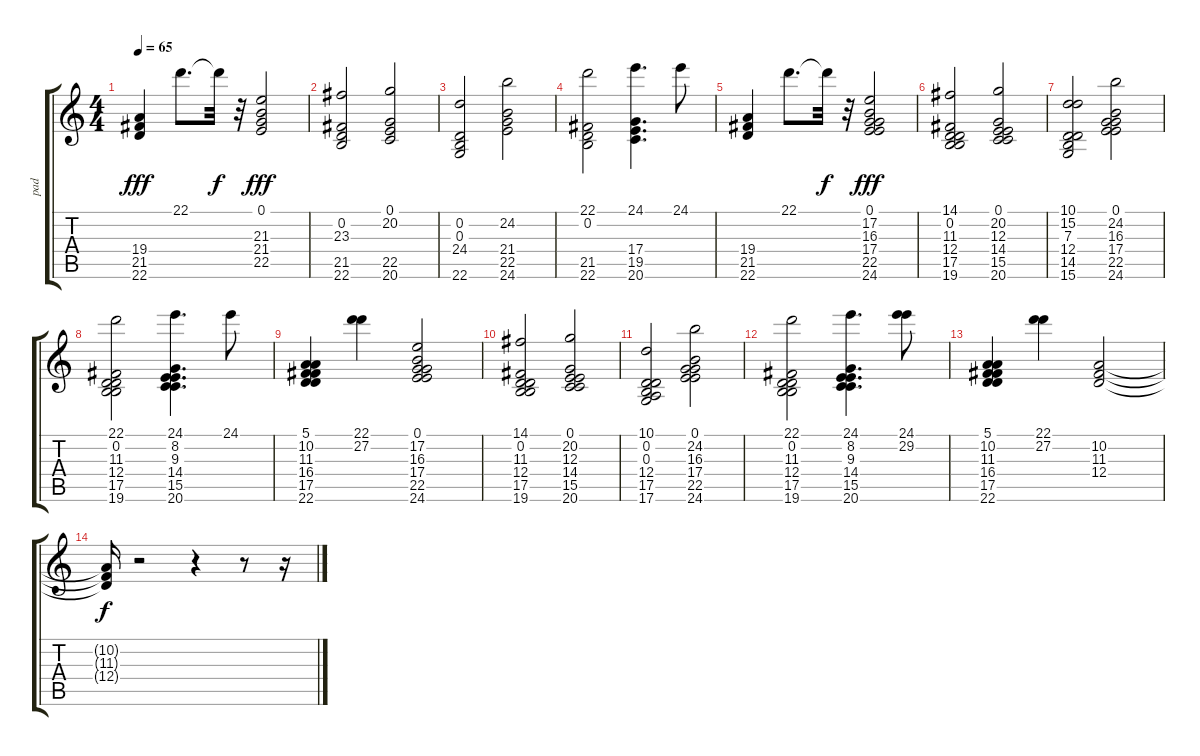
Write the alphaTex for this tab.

\track ("pad" "pad") {instrument stringensemble1}
\staff {score tabs}
\tuning (E4 B3 G3 D3 A2 E2) {hide}
\ts (4 4)
\tempo 65
\clef g2
\ks c
(19.4 21.5 22.6).4{dy fff} 22.1.8{d} 22.1{t}.32{dy f} r.32 (0.1 21.3 21.4 22.5).2{dy fff} |
(0.2 23.3 21.5 22.6).2 (0.1 20.2 22.5 20.6).2 |
(0.2 0.3 24.4 22.6).2 (24.2 21.4 22.5 24.6).2 |
(22.1 0.2 21.5 22.6).2 (24.1 17.4 19.5 20.6).4{d} 24.1.8 |
(19.4 21.5 22.6).4 22.1.8{d} 22.1{t}.32{dy f} r.32 (0.1 17.2 16.3 17.4 22.5 24.6).2{dy fff} |
(14.1 0.2 11.3 12.4 17.5 19.6).2 (0.1 20.2 12.3 14.4 15.5 20.6).2 |
(10.1 15.2 7.3 12.4 14.5 15.6).2 (0.1 24.2 16.3 17.4 22.5 24.6).2 |
(22.1 0.2 11.3 12.4 17.5 19.6).2 (24.1 8.2 9.3 14.4 15.5 20.6).4{d} 24.1.8 |
(5.1 10.2 11.3 16.4 17.5 22.6).4 (22.1 27.2).4 (0.1 17.2 16.3 17.4 22.5 24.6).2 |
(14.1 0.2 11.3 12.4 17.5 19.6).2 (0.1 20.2 12.3 14.4 15.5 20.6).2 |
(10.1 0.2 0.3 12.4 17.5 17.6).2 (0.1 24.2 16.3 17.4 22.5 24.6).2 |
(22.1 0.2 11.3 12.4 17.5 19.6).2 (24.1 8.2 9.3 14.4 15.5 20.6).4{d} (24.1 29.2).8 |
(5.1 10.2 11.3 16.4 17.5 22.6).4 (22.1 27.2).4 (10.2 11.3 12.4).2 |
(10.2{t} 11.3{t} 12.4{t}).16{dy f} r.2 r.4 r.8 r.16
